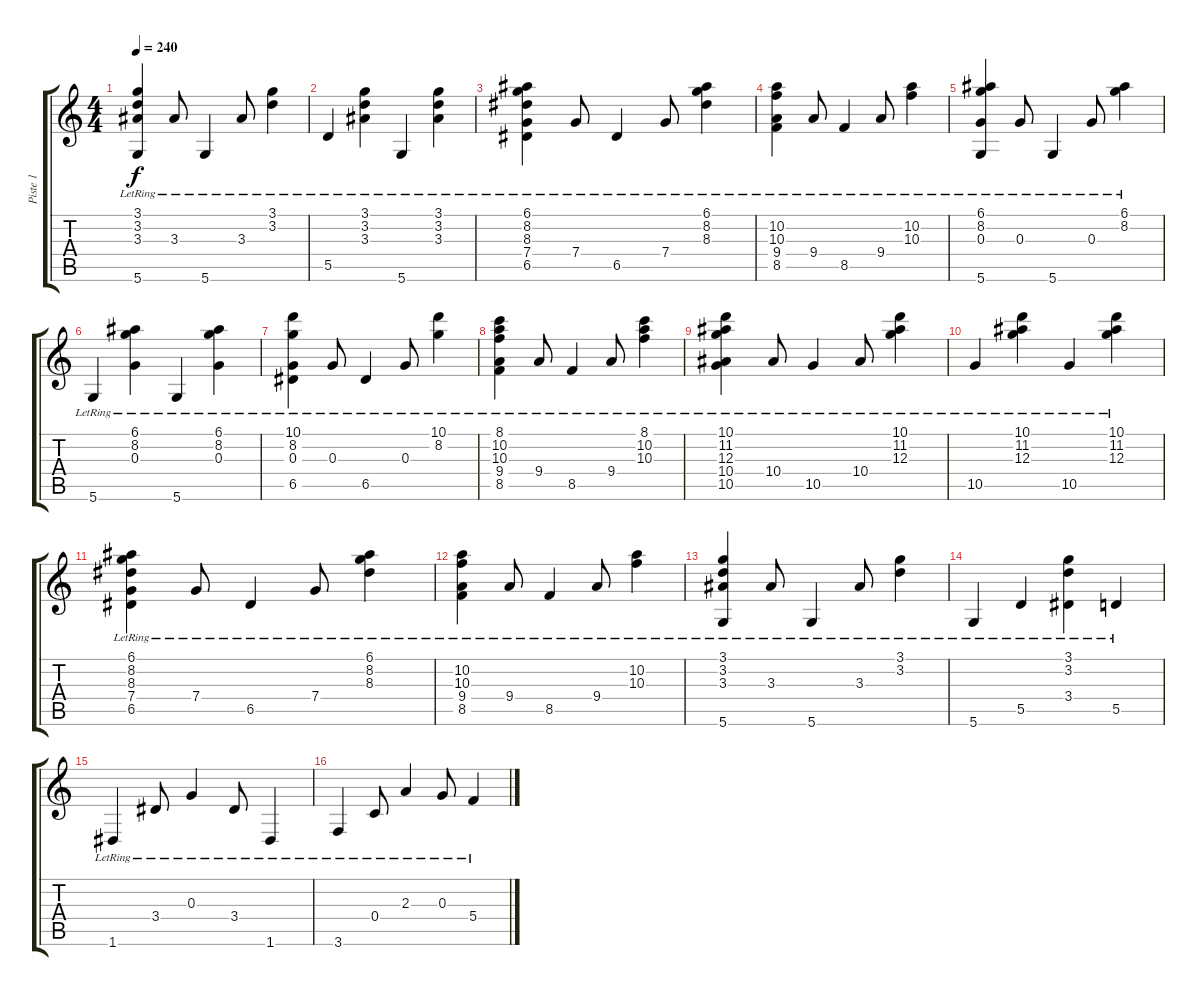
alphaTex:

\track ("Piste 1" "Piste 1") {instrument acousticguitarsteel}
\staff {score tabs}
\tuning (E4 B3 G3 C3 A2 D2) {hide}
\ts (4 4)
\tempo 240
\clef g2
\ks c
(3.1{lr} 3.2{lr} 3.3{lr} 5.6{lr}).4{dy f} 3.3{lr}.8 5.6{lr}.4 3.3{lr}.8 (3.1{lr} 3.2{lr}).4 |
5.5{lr}.4 (3.1{lr} 3.2{lr} 3.3{lr}).4 5.6{lr}.4 (3.1{lr} 3.2{lr} 3.3{lr}).4 |
(6.1{lr} 8.2{lr} 8.3{lr} 7.4{lr} 6.5{lr}).4 7.4{lr}.8 6.5{lr}.4 7.4{lr}.8 (6.1{lr} 8.2{lr} 8.3{lr}).4 |
(10.2{lr} 10.3{lr} 9.4{lr} 8.5{lr}).4 9.4{lr}.8 8.5{lr}.4 9.4{lr}.8 (10.2{lr} 10.3{lr}).4 |
(6.1{lr} 8.2{lr} 0.3{lr} 5.6{lr}).4 0.3{lr}.8 5.6{lr}.4 0.3{lr}.8 (6.1{lr} 8.2{lr}).4 |
5.6{lr}.4 (6.1{lr} 8.2{lr} 0.3{lr}).4 5.6{lr}.4 (6.1{lr} 8.2{lr} 0.3{lr}).4 |
(10.1{lr} 8.2{lr} 0.3{lr} 6.5{lr}).4 0.3{lr}.8 6.5{lr}.4 0.3{lr}.8 (10.1{lr} 8.2{lr}).4 |
(8.1{lr} 10.2{lr} 10.3{lr} 9.4{lr} 8.5{lr}).4 9.4{lr}.8 8.5{lr}.4 9.4{lr}.8 (8.1{lr} 10.2{lr} 10.3{lr}).4 |
(10.1{lr} 11.2{lr} 12.3{lr} 10.4{lr} 10.5{lr}).4 10.4{lr}.8 10.5{lr}.4 10.4{lr}.8 (10.1{lr} 11.2{lr} 12.3{lr}).4 |
10.5{lr}.4 (10.1{lr} 11.2{lr} 12.3{lr}).4 10.5{lr}.4 (10.1{lr} 11.2{lr} 12.3{lr}).4 |
(6.1{lr} 8.2{lr} 8.3{lr} 7.4{lr} 6.5{lr}).4 7.4{lr}.8 6.5{lr}.4 7.4{lr}.8 (6.1{lr} 8.2{lr} 8.3{lr}).4 |
(10.2{lr} 10.3{lr} 9.4{lr} 8.5{lr}).4 9.4{lr}.8 8.5{lr}.4 9.4{lr}.8 (10.2{lr} 10.3{lr}).4 |
(3.1{lr} 3.2{lr} 3.3{lr} 5.6{lr}).4 3.3{lr}.8 5.6{lr}.4 3.3{lr}.8 (3.1{lr} 3.2{lr}).4 |
5.6{lr}.4 5.5{lr}.4 (3.1{lr} 3.2{lr} 3.4{lr}).4 5.5{lr}.4 |
1.6{lr}.4 3.4{lr}.8 0.3{lr}.4 3.4{lr}.8 1.6{lr}.4 |
3.6{lr}.4 0.4{lr}.8 2.3{lr}.4 0.3{lr}.8 5.4{lr}.4
